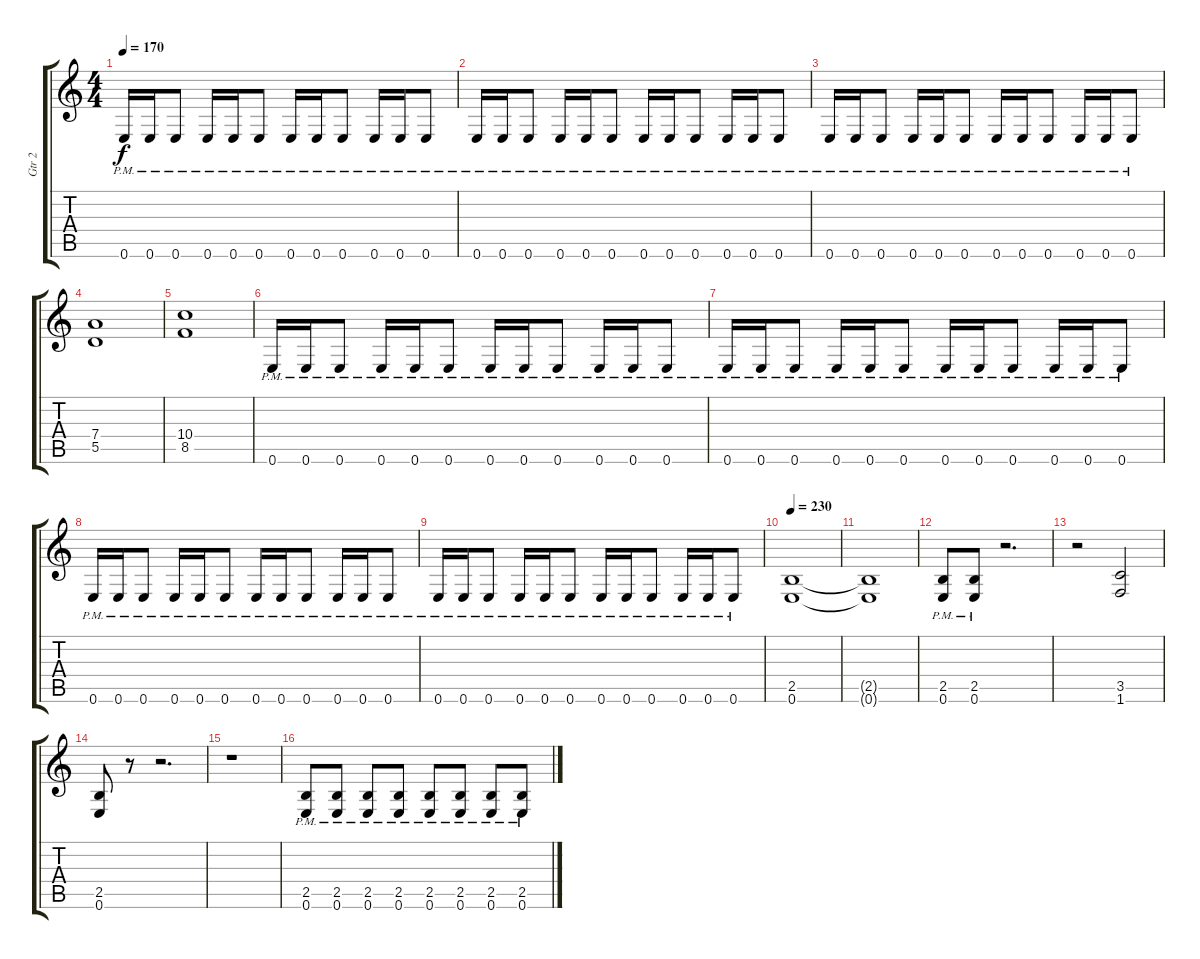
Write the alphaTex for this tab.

\track ("Gtr 2" "Gtr 2") {instrument overdrivenguitar}
\staff {score tabs}
\tuning (E4 B3 G3 D3 A2 E2) {hide}
\ts (4 4)
\tempo 170
\clef g2
\ks c
0.6{pm}.16{dy f} 0.6{pm}.16 0.6{pm}.8 0.6{pm}.16 0.6{pm}.16 0.6{pm}.8 0.6{pm}.16 0.6{pm}.16 0.6{pm}.8 0.6{pm}.16 0.6{pm}.16 0.6{pm}.8 |
0.6{pm}.16 0.6{pm}.16 0.6{pm}.8 0.6{pm}.16 0.6{pm}.16 0.6{pm}.8 0.6{pm}.16 0.6{pm}.16 0.6{pm}.8 0.6{pm}.16 0.6{pm}.16 0.6{pm}.8 |
0.6{pm}.16 0.6{pm}.16 0.6{pm}.8 0.6{pm}.16 0.6{pm}.16 0.6{pm}.8 0.6{pm}.16 0.6{pm}.16 0.6{pm}.8 0.6{pm}.16 0.6{pm}.16 0.6{pm}.8 |
(7.4 5.5).1 |
(10.4 8.5).1 |
0.6{pm}.16 0.6{pm}.16 0.6{pm}.8 0.6{pm}.16 0.6{pm}.16 0.6{pm}.8 0.6{pm}.16 0.6{pm}.16 0.6{pm}.8 0.6{pm}.16 0.6{pm}.16 0.6{pm}.8 |
0.6{pm}.16 0.6{pm}.16 0.6{pm}.8 0.6{pm}.16 0.6{pm}.16 0.6{pm}.8 0.6{pm}.16 0.6{pm}.16 0.6{pm}.8 0.6{pm}.16 0.6{pm}.16 0.6{pm}.8 |
0.6{pm}.16 0.6{pm}.16 0.6{pm}.8 0.6{pm}.16 0.6{pm}.16 0.6{pm}.8 0.6{pm}.16 0.6{pm}.16 0.6{pm}.8 0.6{pm}.16 0.6{pm}.16 0.6{pm}.8 |
0.6{pm}.16 0.6{pm}.16 0.6{pm}.8 0.6{pm}.16 0.6{pm}.16 0.6{pm}.8 0.6{pm}.16 0.6{pm}.16 0.6{pm}.8 0.6{pm}.16 0.6{pm}.16 0.6{pm}.8 |
\tempo 230
(2.5 0.6).1 |
(2.5{t} 0.6{t}).1 |
(2.5{pm} 0.6{pm}).8 (2.5{pm} 0.6{pm}).8 r.2{d} |
r.2 (3.5 1.6).2 |
(2.5 0.6).8 r.8 r.2{d} |
r.1 |
(2.5{pm} 0.6{pm}).8 (2.5{pm} 0.6{pm}).8 (2.5{pm} 0.6{pm}).8 (2.5{pm} 0.6{pm}).8 (2.5{pm} 0.6{pm}).8 (2.5{pm} 0.6{pm}).8 (2.5{pm} 0.6{pm}).8 (2.5{pm} 0.6{pm}).8
